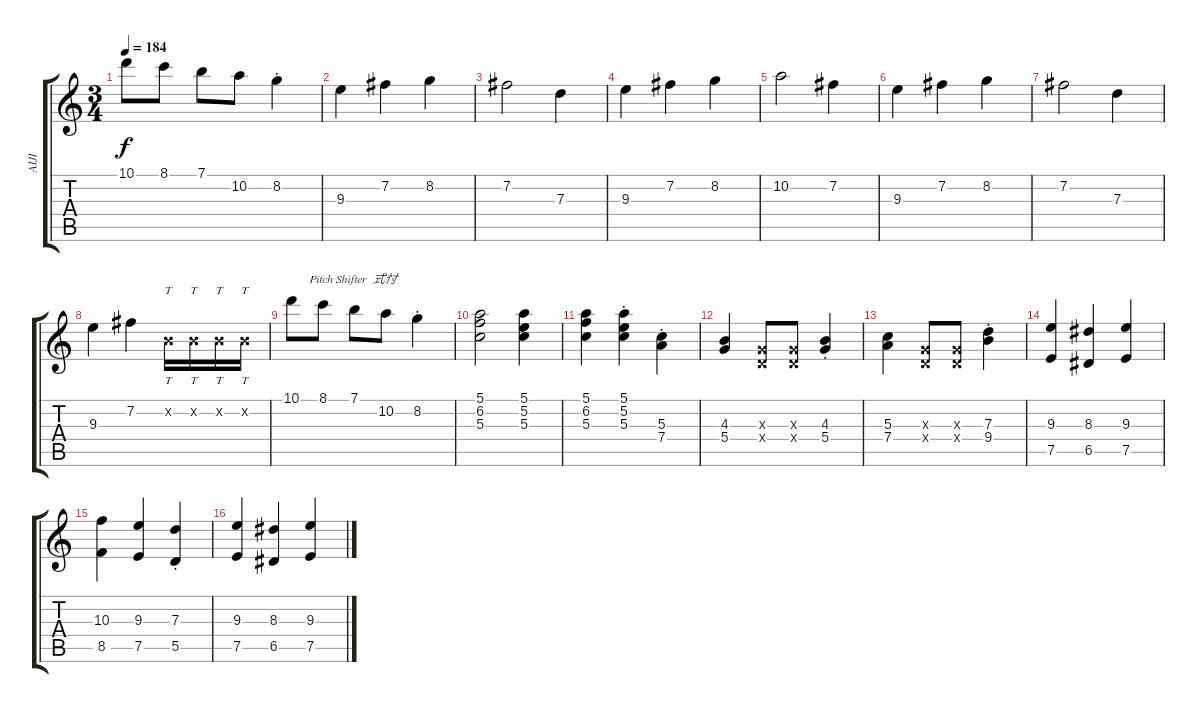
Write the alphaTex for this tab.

\track ("AIJI" "AIJI") {instrument distortionguitar}
\staff {score tabs}
\tuning (E4 B3 G3 D3 A2 E2) {hide}
\ts (3 4)
\tempo 184
\clef g2
\ks c
10.1.8{dy f} 8.1.8 7.1.8 10.2.8 8.2{st}.4 |
9.3.4 7.2.4 8.2.4 |
7.2.2 7.3.4 |
9.3.4 7.2.4 8.2.4 |
10.2.2 7.2.4 |
9.3.4 7.2.4 8.2.4 |
7.2.2 7.3.4 |
9.3.4 7.2.4 0.2{x}.16{tt} 0.2{x}.16{tt} 0.2{x}.16{tt} 0.2{x}.16{tt} |
10.1.8{txt "      Pitch Shifter  式忖"} 8.1.8 7.1.8 10.2.8 8.2{st}.4 |
(5.1 6.2 5.3).2 (5.1 5.2 5.3).4 |
(5.1 6.2 5.3).4 (5.1{st} 5.2{st} 5.3{st}).4 (5.3{st} 7.4{st}).4 |
(4.3 5.4).4 (0.3{x} 0.4{x}).8 (0.3{x} 0.4{x}).8 (4.3{st} 5.4{st}).4 |
(5.3 7.4).4 (0.3{x} 0.4{x}).8 (0.3{x} 0.4{x}).8 (7.3{st} 9.4{st}).4 |
(9.3 7.5).4 (8.3 6.5).4 (9.3 7.5).4 |
(10.3 8.5).4 (9.3 7.5).4 (7.3{st} 5.5{st}).4 |
(9.3 7.5).4 (8.3 6.5).4 (9.3 7.5).4
